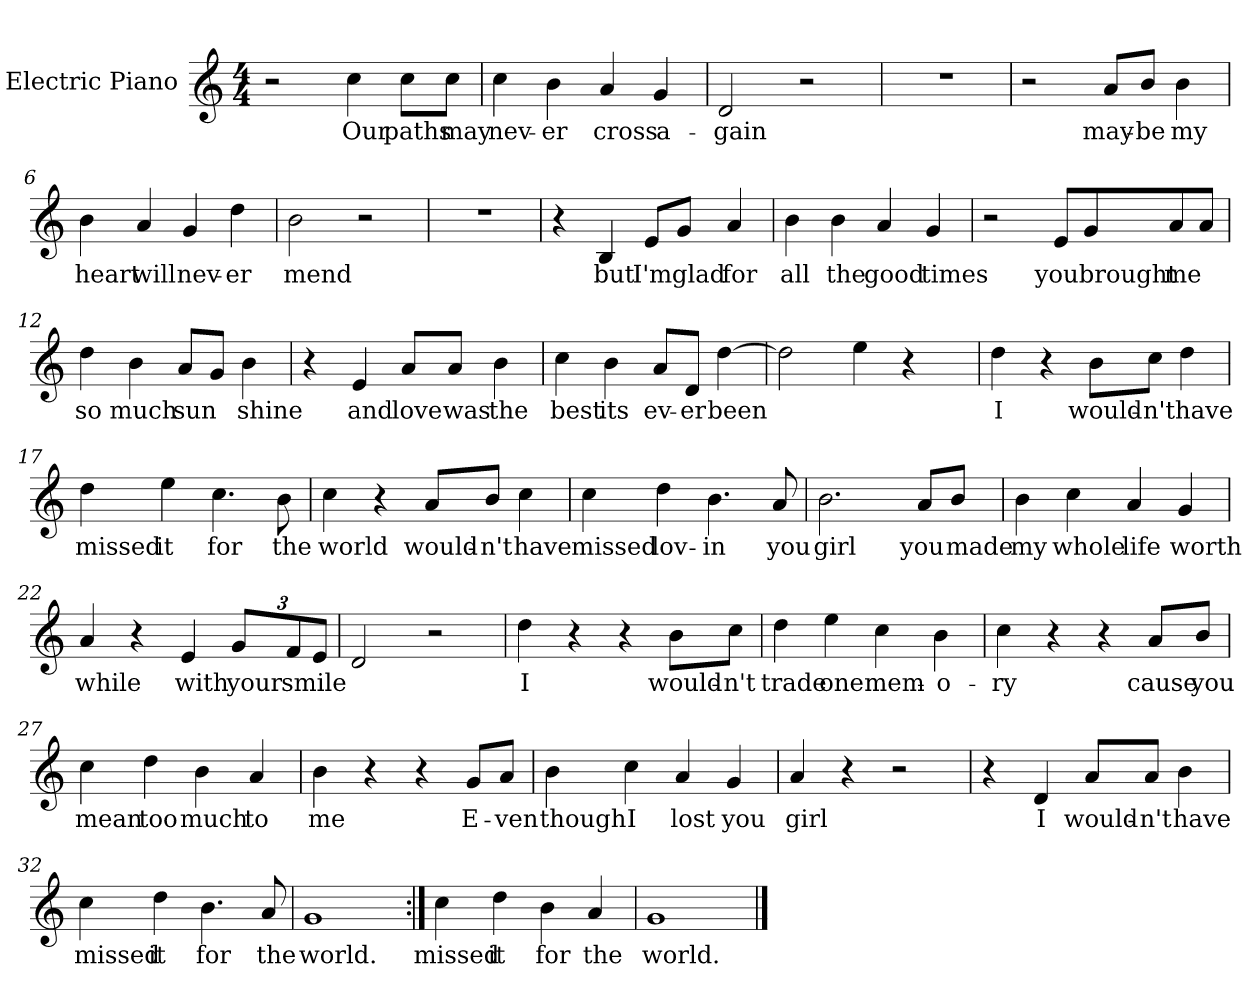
**kern	**text
*part1	*part1
*staff1	*staff1
*I"Electric Piano	*
*I'E.Pno	*
*clefG2	*
*k[]	*
*C:	*
*M4/4	*
=1	=1
2r	.
4cc\	Our
8cc\L	paths
8cc\J	may
=2	=2
4cc\	nev-
4b\	-er
4a/	cross
4g/	a-
=3	=3
2d/	-gain
2r	.
=4	=4
1r	.
!!LO:LB:g=z
=5	=5
2r	.
8a/L	may-
8b/J	-be
4b\	my
=6	=6
4b\	heart
4a/	will
4g/	nev-
4dd\	-er
=7	=7
2b\	mend
2r	.
=8	=8
1r	.
!!LO:LB:g=z
=9	=9
4r	.
4B/	but
8e/L	I'm
8g/J	glad
4a/	for
=10	=10
4b\	all
4b\	the
4a/	good
4g/	times
=11	=11
2r	.
8e/L	you
8g/	brought
8a/	me
8a/J	.
=12	=12
4dd\	so
4b\	much
8a/L	sun
8g/J	.
4b\	shine
!!LO:LB:g=z
=13	=13
4r	.
4e/	and
8a/L	love
8a/J	was
4b\	the
=14	=14
4cc\	best
4b\	its
8a/L	ev-
8d/J	-er
[4dd\	been
=15	=15
2dd\]	.
4ee\	.
4r	.
=16	=16
4dd\	I
4r	.
8b\L	would-
8cc\J	-n't
4dd\	have
!!LO:LB:g=z
=17	=17
4dd\	missed
4ee\	it
4.cc\	for
8b\	the
=18	=18
4cc\	world
4r	.
8a/L	would-
8b/J	-n't
4cc\	have
=19	=19
4cc\	missed
4dd\	lov-
4.b\	-in
8a/	you
=20	=20
2.b\	girl
8a/L	you
8b/J	made
!!LO:LB:g=z
=21	=21
4b\	my
4cc\	whole
4a/	life
4g/	worth
=22	=22
4a/	while
4r	.
4e/	with
*Xbrackettup	*
12g/L	your
12f/	smile
12e/J	.
=23	=23
2d/	.
2r	.
=24	=24
4dd\	I
4r	.
4r	.
8b\L	would-
8cc\J	-n't
!!LO:LB:g=z
=25	=25
4dd\	trade
4ee\	one
4cc\	mem-
4b\	-o-
=26	=26
4cc\	-ry
4r	.
4r	.
8a/L	cause
8b/J	you
=27	=27
4cc\	mean
4dd\	too
4b\	much
4a/	to
=28	=28
4b\	me
4r	.
4r	.
8g/L	E-
8a/J	-ven
!!LO:LB:g=z
=29	=29
4b\	though
4cc\	I
4a/	lost
4g/	you
=30	=30
4a/	girl
4r	.
2r	.
=31	=31
4r	.
4d/	I
8a/L	would-
8a/J	-n't
4b\	have
=32	=32
4cc\	missed
4dd\	it
4.b\	for
8a/	the
!!LO:LB:g=z
=33	=33
1g	world.
=34:|!	=34:|!
4cc\	missed
4dd\	it
4b\	for
4a/	the
=35	=35
1g	world.
==	==
*-	*-
